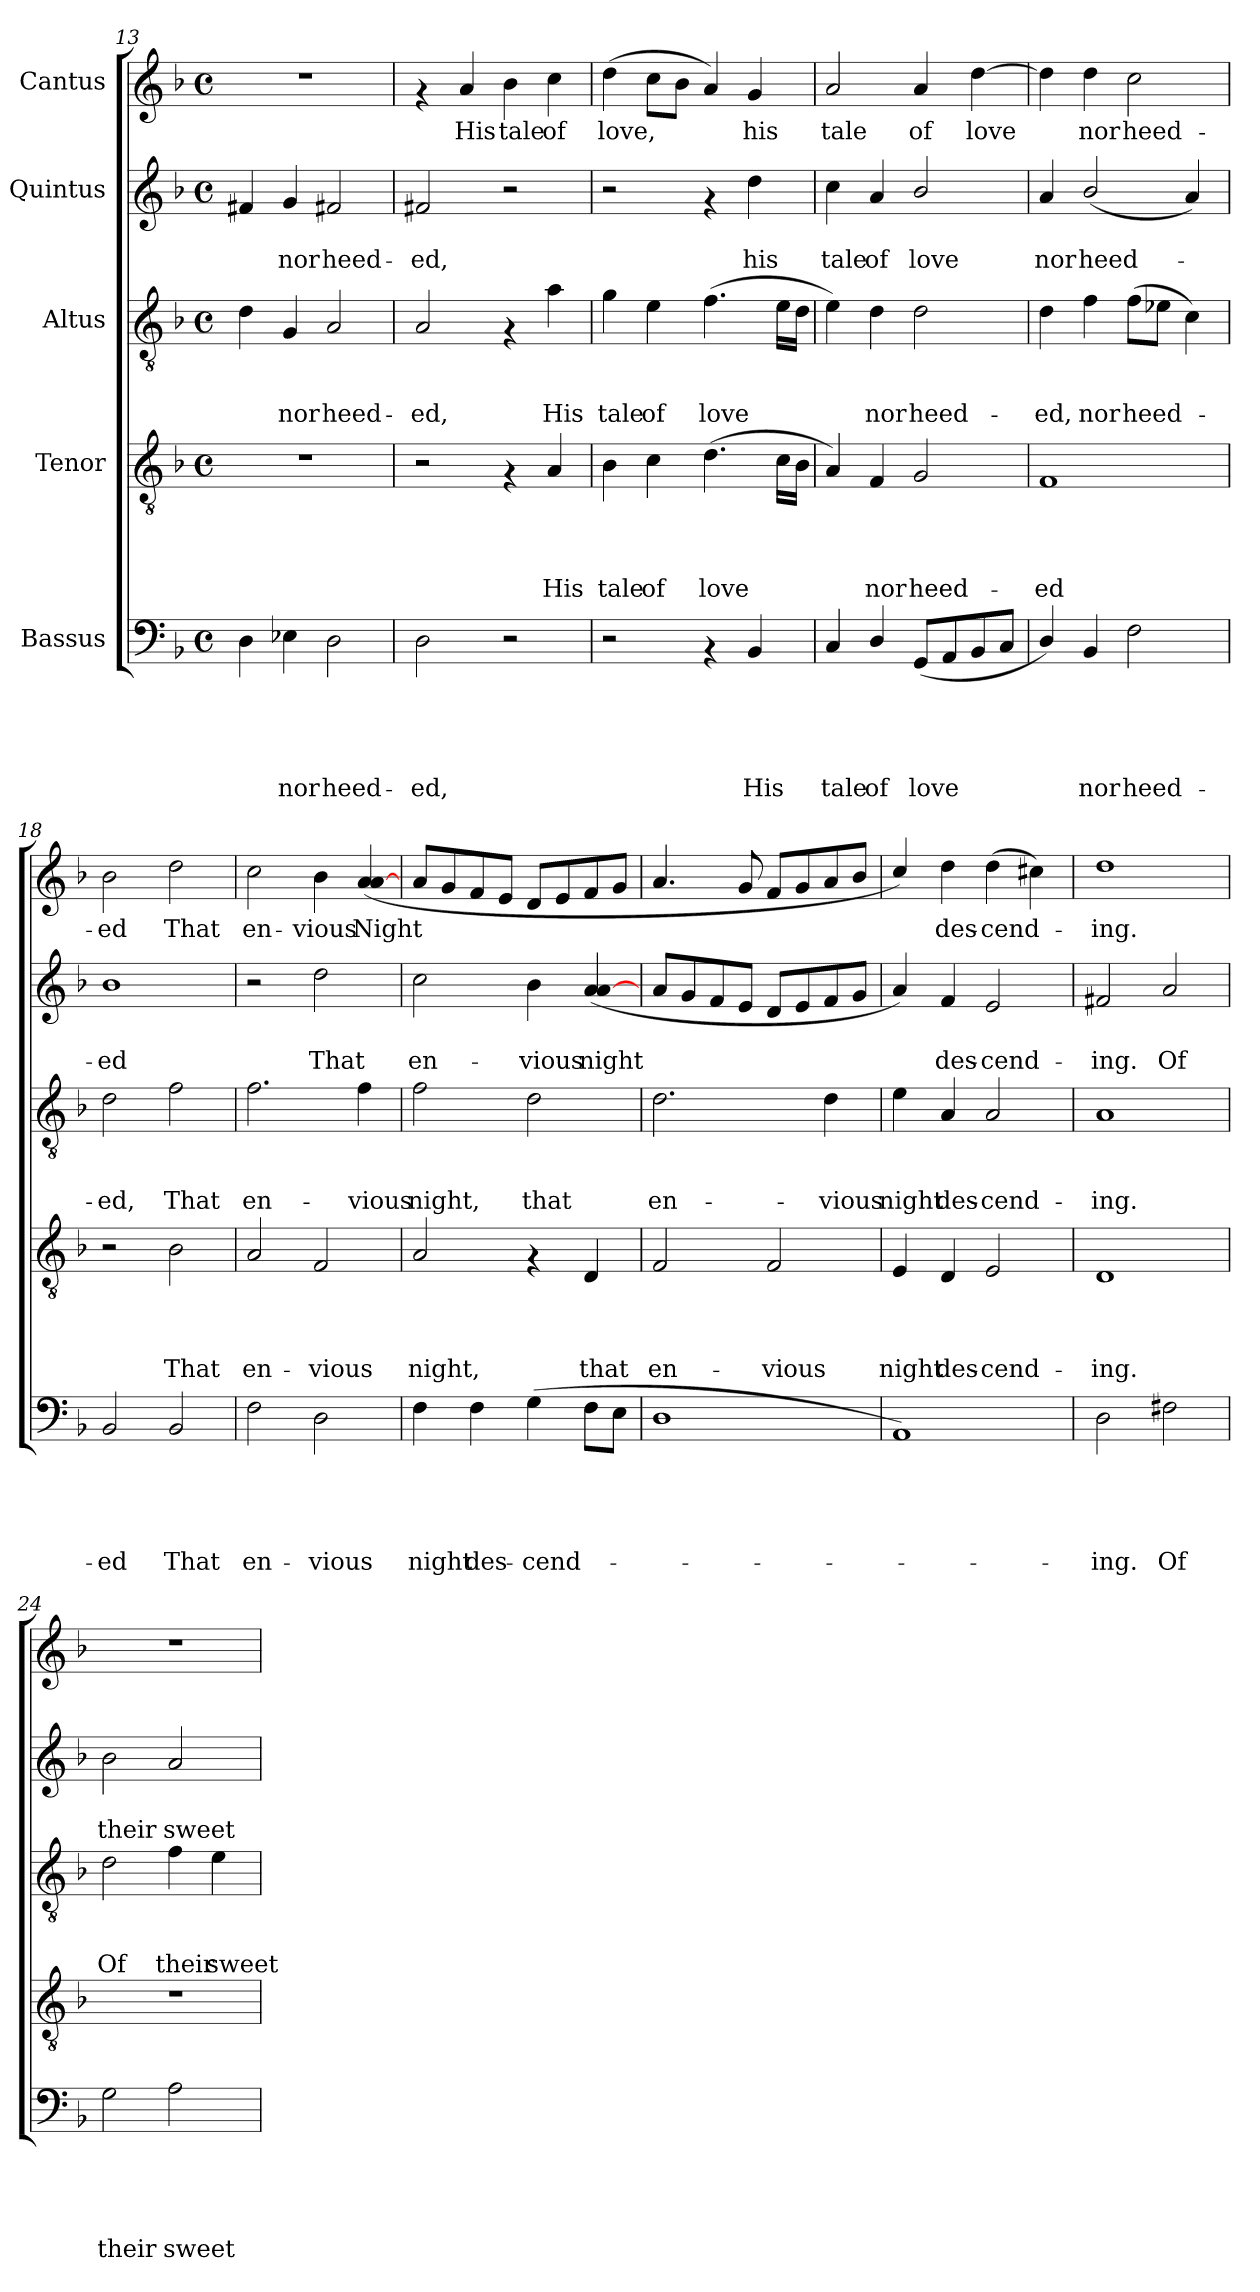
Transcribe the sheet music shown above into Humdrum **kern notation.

**kern	**text	**text	**text	**text	**text	**kern	**text	**text	**text	**text	**kern	**text	**text	**text	**kern	**text	**text	**kern	**text
*part5	*part5	*part5	*part5	*part5	*part5	*part4	*part4	*part4	*part4	*part4	*part3	*part3	*part3	*part3	*part2	*part2	*part2	*part1	*part1
*staff5	*staff5	*staff5	*staff5	*staff5	*staff5	*staff4	*staff4	*staff4	*staff4	*staff4	*staff3	*staff3	*staff3	*staff3	*staff2	*staff2	*staff2	*staff1	*staff1
*I"Bassus	*	*	*	*	*	*I"Tenor	*	*	*	*	*I"Altus	*	*	*	*I"Quintus	*	*	*I"Cantus	*
!!LO:PB:g=z
*clefF4	*	*	*	*	*	*clefGv2	*	*	*	*	*clefGv2	*	*	*	*clefG2	*	*	*clefG2	*
*k[b-]	*	*	*	*	*	*k[b-]	*	*	*	*	*k[b-]	*	*	*	*k[b-]	*	*	*k[b-]	*
*F:	*	*	*	*	*	*F:	*	*	*	*	*F:	*	*	*	*F:	*	*	*F:	*
*M4/4	*	*	*	*	*	*M4/4	*	*	*	*	*M4/4	*	*	*	*M4/4	*	*	*M4/4	*
*met(c)	*	*	*	*	*	*met(c)	*	*	*	*	*met(c)	*	*	*	*met(c)	*	*	*met(c)	*
=13	=13	=13	=13	=13	=13	=13	=13	=13	=13	=13	=13	=13	=13	=13	=13	=13	=13	=13	=13
4D\	.	.	.	.	.	1r	.	.	.	.	4d\	.	.	.	4f#X/	.	.	1r	.
!	!	!	!	!	!LO:LY:b	!	!	!	!	!	!	!	!	!LO:LY:b	!	!	!LO:LY:b	!	!
4E-X\	.	.	.	.	nor	.	.	.	.	.	4G/	.	.	nor	4g/	.	nor	.	.
!	!	!	!	!	!LO:LY:b	!	!	!	!	!	!	!	!	!LO:LY:b	!	!	!LO:LY:b	!	!
2D\	.	.	.	.	heed-	.	.	.	.	.	2A/	.	.	heed-	2f#X/	.	heed-	.	.
=14	=14	=14	=14	=14	=14	=14	=14	=14	=14	=14	=14	=14	=14	=14	=14	=14	=14	=14	=14
!	!	!	!	!	!LO:LY:b	!	!	!	!	!	!	!	!	!LO:LY:b	!	!	!LO:LY:b	!	!
2D\	.	.	.	.	-ed,	2r	.	.	.	.	2A/	.	.	-ed,	2f#X/	.	-ed,	4rf	.
!	!	!	!	!	!	!	!	!	!	!	!	!	!	!	!	!	!	!	!LO:LY:b
.	.	.	.	.	.	.	.	.	.	.	.	.	.	.	.	.	.	4a/	His
!	!	!	!	!	!	!	!	!	!	!	!	!	!	!	!	!	!	!	!LO:LY:b
2r	.	.	.	.	.	4rF	.	.	.	.	4rF	.	.	.	2r	.	.	4b-\	tale
!	!	!	!	!	!	!	!	!	!	!LO:LY:b	!	!	!	!LO:LY:b	!	!	!	!	!LO:LY:b
.	.	.	.	.	.	4A/	.	.	.	His	4a\	.	.	His	.	.	.	4cc\	of
=15	=15	=15	=15	=15	=15	=15	=15	=15	=15	=15	=15	=15	=15	=15	=15	=15	=15	=15	=15
!	!	!	!	!	!	!	!	!	!	!LO:LY:b	!	!	!	!LO:LY:b	!	!	!	!	!LO:LY:b
2r	.	.	.	.	.	4B-\	.	.	.	tale	4g\	.	.	tale	2r	.	.	(>4dd\	love,
!	!	!	!	!	!	!	!	!	!	!LO:LY:b	!	!	!	!LO:LY:b	!	!	!	!	!
.	.	.	.	.	.	4c\	.	.	.	of	4e\	.	.	of	.	.	.	8cc\L	.
.	.	.	.	.	.	.	.	.	.	.	.	.	.	.	.	.	.	8b-\J	.
!	!	!	!	!	!	!	!	!	!	!LO:LY:b	!	!	!	!LO:LY:b	!	!	!	!	!
4rAA	.	.	.	.	.	(>4.d\	.	.	.	love	(>4.f\	.	.	love	4rf	.	.	4a/)	.
!	!	!	!	!	!LO:LY:b	!	!	!	!	!	!	!	!	!	!	!	!LO:LY:b	!	!LO:LY:b
4BB-/	.	.	.	.	His	.	.	.	.	.	.	.	.	.	4dd\	.	his	4g/	his
.	.	.	.	.	.	16c\LL	.	.	.	.	16e\LL	.	.	.	.	.	.	.	.
.	.	.	.	.	.	16B-\JJ	.	.	.	.	16d\JJ	.	.	.	.	.	.	.	.
=16	=16	=16	=16	=16	=16	=16	=16	=16	=16	=16	=16	=16	=16	=16	=16	=16	=16	=16	=16
!	!	!	!	!	!LO:LY:b	!	!	!	!	!	!	!	!	!	!	!	!LO:LY:b	!	!LO:LY:b
4C/	.	.	.	.	tale	4A/)	.	.	.	.	4e\)	.	.	.	4cc\	.	tale	2a/	tale
!	!	!	!	!	!LO:LY:b	!	!	!	!	!LO:LY:b	!	!	!	!LO:LY:b	!	!	!LO:LY:b	!	!
4D/	.	.	.	.	of	4F/	.	.	.	nor	4d\	.	.	nor	4a/	.	of	.	.
!	!	!	!	!	!LO:LY:b	!	!	!	!	!LO:LY:b	!	!	!	!LO:LY:b	!	!	!LO:LY:b	!	!LO:LY:b
(<8GG/L	.	.	.	.	love	2G/	.	.	.	heed-	2d\	.	.	heed-	2b-/	.	love	4a/	of
8AA/	.	.	.	.	.	.	.	.	.	.	.	.	.	.	.	.	.	.	.
!	!	!	!	!	!	!	!	!	!	!	!	!	!	!	!	!	!	!	!LO:LY:b
8BB-/	.	.	.	.	.	.	.	.	.	.	.	.	.	.	.	.	.	[>4dd\	love
8C/J	.	.	.	.	.	.	.	.	.	.	.	.	.	.	.	.	.	.	.
=17	=17	=17	=17	=17	=17	=17	=17	=17	=17	=17	=17	=17	=17	=17	=17	=17	=17	=17	=17
!	!	!	!	!	!	!	!	!	!	!LO:LY:b	!	!	!	!LO:LY:b	!	!	!LO:LY:b	!	!
4D/)	.	.	.	.	.	1F	.	.	.	-ed	4d\	.	.	-ed,	4a/	.	nor	4dd\]	.
!	!	!	!	!	!LO:LY:b	!	!	!	!	!	!	!	!	!LO:LY:b	!	!	!LO:LY:b	!	!LO:LY:b
4BB-/	.	.	.	.	nor	.	.	.	.	.	4f\	.	.	nor	(<2b-/	.	heed-	4dd\	nor
!	!	!	!	!	!LO:LY:b	!	!	!	!	!	!	!	!	!LO:LY:b	!	!	!	!	!LO:LY:b
2F\	.	.	.	.	heed-	.	.	.	.	.	(>8f\L	.	.	heed-	.	.	.	2cc\	heed-
.	.	.	.	.	.	.	.	.	.	.	8e-X\J	.	.	.	.	.	.	.	.
.	.	.	.	.	.	.	.	.	.	.	4c\)	.	.	.	4a/)	.	.	.	.
=18	=18	=18	=18	=18	=18	=18	=18	=18	=18	=18	=18	=18	=18	=18	=18	=18	=18	=18	=18
!	!	!	!	!	!LO:LY:b	!	!	!	!	!	!	!	!	!LO:LY:b	!	!	!LO:LY:b	!	!LO:LY:b
2BB-/	.	.	.	.	-ed	2r	.	.	.	.	2d\	.	.	-ed,	1b-	.	-ed	2b-\	-ed
!	!	!	!	!	!LO:LY:b	!	!	!	!	!LO:LY:b	!	!	!	!LO:LY:b	!	!	!	!	!LO:LY:b
2BB-/	.	.	.	.	That	2B-\	.	.	.	That	2f\	.	.	That	.	.	.	2dd\	That
!!LO:PB:g=z
=19	=19	=19	=19	=19	=19	=19	=19	=19	=19	=19	=19	=19	=19	=19	=19	=19	=19	=19	=19
!	!	!	!	!	!LO:LY:b	!	!	!	!	!LO:LY:b	!	!	!	!LO:LY:b	!	!	!	!	!LO:LY:b
2F\	.	.	.	.	en-	2A/	.	.	.	en-	2.f\	.	.	en-	2r	.	.	2cc\	en-
!	!	!	!	!	!LO:LY:b	!	!	!	!	!LO:LY:b	!	!	!	!	!	!	!LO:LY:b	!	!LO:LY:b
2D\	.	.	.	.	-vious	2F/	.	.	.	-vious	.	.	.	.	2dd\	.	That	4b-\	-vious
!	!	!	!	!	!	!	!	!	!	!	!	!	!	!LO:LY:b	!	!	!	!	!LO:LY:b
.	.	.	.	.	.	.	.	.	.	.	4f\	.	.	-vious	.	.	.	(<4a/ [<4a/	Night
=20	=20	=20	=20	=20	=20	=20	=20	=20	=20	=20	=20	=20	=20	=20	=20	=20	=20	=20	=20
!	!	!	!	!	!LO:LY:b	!	!	!	!	!LO:LY:b	!	!	!	!LO:LY:b	!	!	!LO:LY:b	!	!
4F\	.	.	.	.	night	2A/	.	.	.	night,	2f\	.	.	night,	2cc\	.	en-	8a/L	.
.	.	.	.	.	.	.	.	.	.	.	.	.	.	.	.	.	.	8g/	.
!	!	!	!	!	!LO:LY:b	!	!	!	!	!	!	!	!	!	!	!	!	!	!
4F\	.	.	.	.	des-	.	.	.	.	.	.	.	.	.	.	.	.	8f/	.
.	.	.	.	.	.	.	.	.	.	.	.	.	.	.	.	.	.	8e/J	.
!	!	!	!	!	!LO:LY:b	!	!	!	!	!	!	!	!	!LO:LY:b	!	!	!LO:LY:b	!	!
(>4G\	.	.	.	.	-cend-	4rF	.	.	.	.	2d\	.	.	that	4b-\	.	-vious	8d/L	.
.	.	.	.	.	.	.	.	.	.	.	.	.	.	.	.	.	.	8e/	.
!	!	!	!	!	!	!	!	!	!	!LO:LY:b	!	!	!	!	!	!	!LO:LY:b	!	!
8F\L	.	.	.	.	.	4D/	.	.	.	that	.	.	.	.	(<4a/ [<4a/	.	night	8f/	.
8E\J	.	.	.	.	.	.	.	.	.	.	.	.	.	.	.	.	.	8g/J	.
=21	=21	=21	=21	=21	=21	=21	=21	=21	=21	=21	=21	=21	=21	=21	=21	=21	=21	=21	=21
!	!	!	!	!	!	!	!	!	!	!LO:LY:b	!	!	!	!LO:LY:b	!	!	!	!	!
1D	.	.	.	.	.	2F/	.	.	.	en-	2.d\	.	.	en-	8a/L	.	.	4.a/	.
.	.	.	.	.	.	.	.	.	.	.	.	.	.	.	8g/	.	.	.	.
.	.	.	.	.	.	.	.	.	.	.	.	.	.	.	8f/	.	.	.	.
.	.	.	.	.	.	.	.	.	.	.	.	.	.	.	8e/J	.	.	8g/	.
!	!	!	!	!	!	!	!	!	!	!LO:LY:b	!	!	!	!	!	!	!	!	!
.	.	.	.	.	.	2F/	.	.	.	-vious	.	.	.	.	8d/L	.	.	8f/L	.
.	.	.	.	.	.	.	.	.	.	.	.	.	.	.	8e/	.	.	8g/	.
!	!	!	!	!	!	!	!	!	!	!	!	!	!	!LO:LY:b	!	!	!	!	!
.	.	.	.	.	.	.	.	.	.	.	4d\	.	.	-vious	8f/	.	.	8a/	.
.	.	.	.	.	.	.	.	.	.	.	.	.	.	.	8g/J	.	.	8b-/J	.
=22	=22	=22	=22	=22	=22	=22	=22	=22	=22	=22	=22	=22	=22	=22	=22	=22	=22	=22	=22
!	!	!	!	!	!	!	!	!	!	!LO:LY:b	!	!	!	!LO:LY:b	!	!	!	!	!
1AA)	.	.	.	.	.	4E/	.	.	.	night	4e\	.	.	night	4a/)	.	.	4cc/)	.
!	!	!	!	!	!	!	!	!	!	!LO:LY:b	!	!	!	!LO:LY:b	!	!	!LO:LY:b	!	!LO:LY:b
.	.	.	.	.	.	4D/	.	.	.	des-	4A/	.	.	des-	4f/	.	des-	4dd\	des-
!	!	!	!	!	!	!	!	!	!	!LO:LY:b	!	!	!	!LO:LY:b	!	!	!LO:LY:b	!	!LO:LY:b
.	.	.	.	.	.	2E/	.	.	.	-cend-	2A/	.	.	-cend-	2e/	.	-cend-	(>4dd\	-cend-
.	.	.	.	.	.	.	.	.	.	.	.	.	.	.	.	.	.	4cc#X\)	.
=23	=23	=23	=23	=23	=23	=23	=23	=23	=23	=23	=23	=23	=23	=23	=23	=23	=23	=23	=23
!	!	!	!	!	!LO:LY:b	!	!	!	!	!LO:LY:b	!	!	!	!LO:LY:b	!	!	!LO:LY:b	!	!LO:LY:b
2D\	.	.	.	.	-ing.	1D	.	.	.	-ing.	1A	.	.	-ing.	2f#X/	.	-ing.	1dd	-ing.
!	!	!	!	!	!LO:LY:b	!	!	!	!	!	!	!	!	!	!	!	!LO:LY:b	!	!
2F#X\	.	.	.	.	Of	.	.	.	.	.	.	.	.	.	2a/	.	Of	.	.
!!LO:LB:g=z
=24	=24	=24	=24	=24	=24	=24	=24	=24	=24	=24	=24	=24	=24	=24	=24	=24	=24	=24	=24
!	!	!	!	!	!LO:LY:b	!	!	!	!	!	!	!	!	!LO:LY:b	!	!	!LO:LY:b	!	!
2G\	.	.	.	.	their	1r	.	.	.	.	2d\	.	.	Of	2b-\	.	their	1r	.
!	!	!	!	!	!LO:LY:b	!	!	!	!	!	!	!	!	!LO:LY:b	!	!	!LO:LY:b	!	!
2A\	.	.	.	.	sweet	.	.	.	.	.	4f\	.	.	their	2a/	.	sweet	.	.
!	!	!	!	!	!	!	!	!	!	!	!	!	!	!LO:LY:b	!	!	!	!	!
.	.	.	.	.	.	.	.	.	.	.	4e\	.	.	sweet	.	.	.	.	.
=	=	=	=	=	=	=	=	=	=	=	=	=	=	=	=	=	=	=	=
*-	*-	*-	*-	*-	*-	*-	*-	*-	*-	*-	*-	*-	*-	*-	*-	*-	*-	*-	*-
